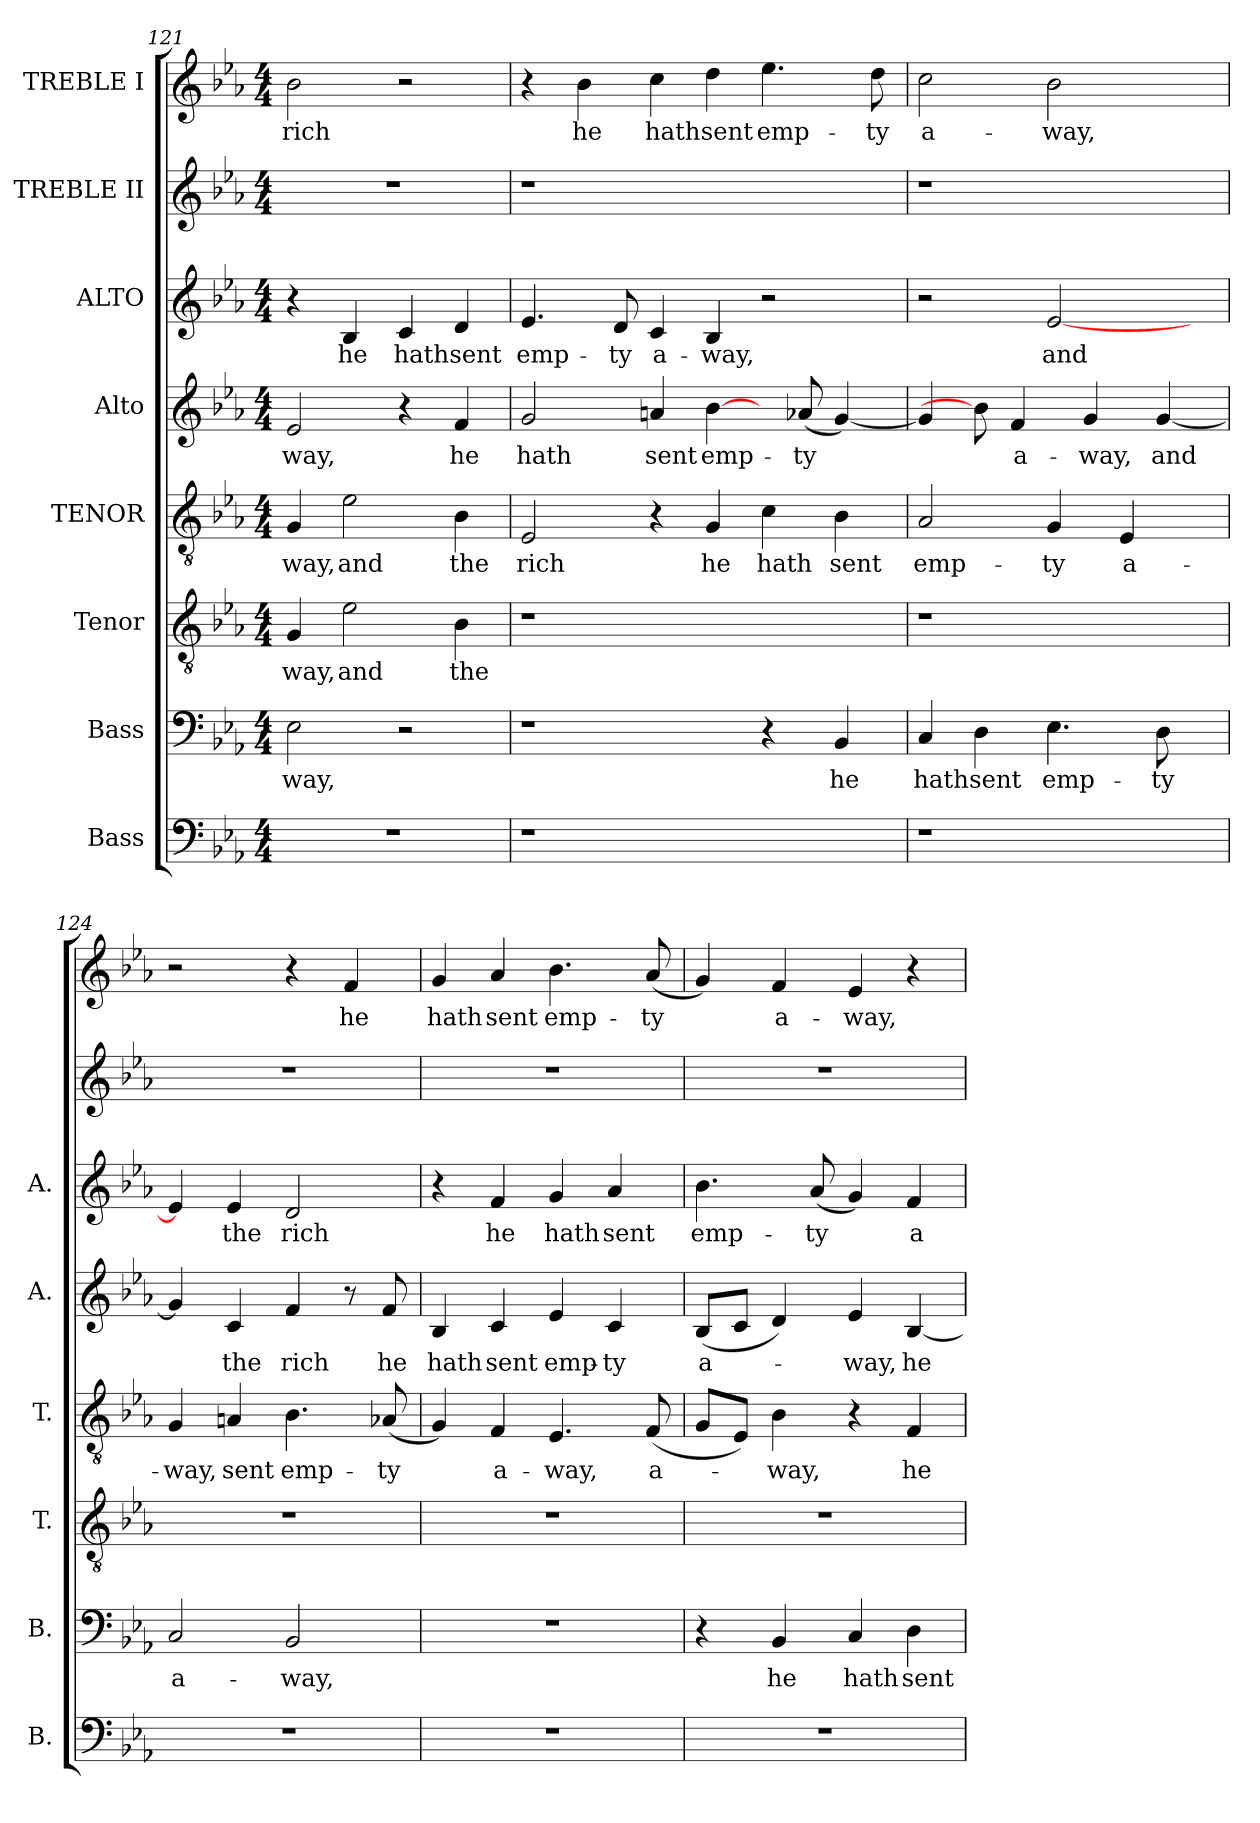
**kern	**kern	**text	**kern	**text	**kern	**text	**kern	**text	**kern	**text	**kern	**kern	**text
*part8	*part7	*part7	*part6	*part6	*part5	*part5	*part4	*part4	*part3	*part3	*part2	*part1	*part1
*staff8	*staff7	*staff7	*staff6	*staff6	*staff5	*staff5	*staff4	*staff4	*staff3	*staff3	*staff2	*staff1	*staff1
*I"Bass	*I"Bass	*	*I"Tenor	*	*I"TENOR	*	*I"Alto	*	*I"ALTO	*	*I"TREBLE II	*I"TREBLE I	*
*I'B.	*I'B.	*	*I'T.	*	*I'T.	*	*I'A.	*	*I'A.	*	*	*	*
*clefF4	*clefF4	*	*clefGv2	*	*clefGv2	*	*clefG2	*	*clefG2	*	*clefG2	*clefG2	*
*	*	*	*ITrd7c12	*	*ITrd7c12	*	*	*	*	*	*	*	*
*k[b-e-a-]	*k[b-e-a-]	*	*k[b-e-a-]	*	*k[b-e-a-]	*	*k[b-e-a-]	*	*k[b-e-a-]	*	*k[b-e-a-]	*k[b-e-a-]	*
*E-:	*E-:	*	*E-:	*	*E-:	*	*E-:	*	*E-:	*	*E-:	*E-:	*
*M4/4	*M4/4	*	*M4/4	*	*M4/4	*	*M4/4	*	*M4/4	*	*M4/4	*M4/4	*
=121	=121	=121	=121	=121	=121	=121	=121	=121	=121	=121	=121	=121	=121
!	!	!LO:LY:b:color=#000000	!	!	!	!	!	!	!	!	!	!	!
!	!	!	!	!LO:LY:b:color=#000000	!	!	!	!	!	!	!	!	!
!	!	!	!	!	!	!LO:LY:b:color=#000000	!	!	!	!	!	!	!
!	!	!	!	!	!	!	!	!LO:LY:b:color=#000000	!	!	!	!	!
!	!	!	!	!	!	!	!	!	!	!	!	!	!LO:LY:b:color=#000000
1r	2E-i\	-way,	4GGi/	-way,	4GGi/	-way,	2e-i/	-way,	4r	.	1r	2b-i\	rich
!	!	!	!	!LO:LY:b:color=#000000	!	!	!	!	!	!	!	!	!
!	!	!	!	!	!	!LO:LY:b:color=#000000	!	!	!	!	!	!	!
!	!	!	!	!	!	!	!	!	!	!LO:LY:b:color=#000000	!	!	!
.	.	.	2E-i\	and	2E-i\	and	.	.	4B-i/	he	.	.	.
!	!	!	!	!	!	!	!	!	!	!LO:LY:b:color=#000000	!	!	!
.	2r	.	.	.	.	.	4r	.	4ci/	hath	.	2r	.
!	!	!	!	!LO:LY:b:color=#000000	!	!	!	!	!	!	!	!	!
!	!	!	!	!	!	!LO:LY:b:color=#000000	!	!	!	!	!	!	!
!	!	!	!	!	!	!	!	!LO:LY:b:color=#000000	!	!	!	!	!
!	!	!	!	!	!	!	!	!	!	!LO:LY:b:color=#000000	!	!	!
.	.	.	4BB-i\	the	4BB-i\	the	4fi/	he	4di/	sent	.	.	.
!!LO:PB:g=z
=122	=122	=122	=122	=122	=122	=122	=122	=122	=122	=122	=122	=122	=122
!LO:N:vis=1	!	!	!LO:N:vis=1	!	!	!	!	!	!	!	!	!	!
!	!	!	!	!	!	!LO:LY:b:color=#000000	!	!	!	!	!	!	!
!	!	!	!	!	!	!	!	!LO:LY:b:color=#000000	!	!	!	!	!
!	!	!	!	!	!	!	!	!	!	!LO:LY:b:color=#000000	!LO:N:vis=1	!	!
1r	1r	.	1r	.	2EE-i/	rich	2gi/	hath	4.e-i/	emp-	1r	4r	.
!	!	!	!	!	!	!	!	!	!	!	!	!	!LO:LY:b:color=#000000
.	.	.	.	.	.	.	.	.	.	.	.	4b-i\	he
!	!	!	!	!	!	!	!	!	!	!LO:LY:b:color=#000000	!	!	!
.	.	.	.	.	.	.	.	.	8di/	-ty	.	.	.
!	!	!	!	!	!	!	!	!LO:LY:b:color=#000000	!	!	!	!	!
!	!	!	!	!	!	!	!	!	!	!LO:LY:b:color=#000000	!	!	!
!	!	!	!	!	!	!	!	!	!	!	!	!	!LO:LY:b:color=#000000
.	.	.	.	.	4r	.	4ani/	sent	4ci/	a-	.	4cci\	hath
!	!	!	!	!	!	!LO:LY:b:color=#000000	!	!	!	!	!	!	!
!	!	!	!	!	!	!	!	!LO:LY:b:color=#000000	!	!	!	!	!
!	!	!	!	!	!	!	!	!	!	!LO:LY:b:color=#000000	!	!	!
!	!	!	!	!	!	!	!	!	!	!	!	!	!LO:LY:b:color=#000000
.	.	.	.	.	4GGi/	he	[4b-i\	emp-	4B-i/	-way,	.	4ddi\	sent
!	!	!	!	!	!	!LO:LY:b:color=#000000	!	!	!	!	!	!	!
!	!	!	!	!	!	!	!	!	!	!	!	!	!LO:LY:b:color=#000000
2ryy	4r	.	2ryy	.	4Ci\	hath	8ryy	.	2r	.	2ryy	4.ee-i\	emp-
!	!	!	!	!	!	!	!	!LO:LY:b:color=#000000	!	!	!	!	!
.	.	.	.	.	.	.	(8a-Xi/	-ty	.	.	.	.	.
!	!	!LO:LY:b:color=#000000	!	!	!	!	!	!	!	!	!	!	!
!	!	!	!	!	!	!LO:LY:b:color=#000000	!	!	!	!	!	!	!
.	4BB-i/	he	.	.	4BB-i\	sent	[4gi/)	.	.	.	.	.	.
!	!	!	!	!	!	!	!	!	!	!	!	!	!LO:LY:b:color=#000000
.	.	.	.	.	.	.	.	.	.	.	.	8ddi\	-ty
=123	=123	=123	=123	=123	=123	=123	=123	=123	=123	=123	=123	=123	=123
!	!	!LO:LY:b:color=#000000	!	!	!	!	!	!	!	!	!	!	!
!	!	!	!	!	!	!LO:LY:b:color=#000000	!	!	!	!	!	!	!
!	!	!	!	!	!	!	!	!	!	!	!	!	!LO:LY:b:color=#000000
1r	4Ci/	hath	1r	.	2AA-i/	emp-	4gi/]	.	2r	.	1r	2cci\	a-
!	!	!LO:LY:b:color=#000000	!	!	!	!	!	!	!	!	!	!	!
.	4Di\	sent	.	.	.	.	8b-i\]	.	.	.	.	.	.
!	!	!	!	!	!	!	!	!LO:LY:b:color=#000000	!	!	!	!	!
.	.	.	.	.	.	.	4fi/	a-	.	.	.	.	.
!	!	!LO:LY:b:color=#000000	!	!	!	!	!	!	!	!	!	!	!
!	!	!	!	!	!	!LO:LY:b:color=#000000	!	!	!	!	!	!	!
!	!	!	!	!	!	!	!	!	!	!LO:LY:b:color=#000000	!	!	!
!	!	!	!	!	!	!	!	!	!	!	!	!	!LO:LY:b:color=#000000
.	4.E-i\	emp-	.	.	4GGi/	-ty	.	.	[2e-i/	and	.	2b-i\	-way,
!	!	!	!	!	!	!	!	!LO:LY:b:color=#000000	!	!	!	!	!
.	.	.	.	.	.	.	4gi/	-way,	.	.	.	.	.
!	!	!	!	!	!	!LO:LY:b:color=#000000	!	!	!	!	!	!	!
.	.	.	.	.	4EE-i/	a-	.	.	.	.	.	.	.
!	!	!LO:LY:b:color=#000000	!	!	!	!	!	!	!	!	!	!	!
!	!	!	!	!	!	!	!	!LO:LY:b:color=#000000	!	!	!	!	!
.	8Di\	-ty	.	.	.	.	[4gi/	and	.	.	.	.	.
8ryy	8ryy	.	8ryy	.	8ryy	.	.	.	8ryy	.	8ryy	8ryy	.
=124	=124	=124	=124	=124	=124	=124	=124	=124	=124	=124	=124	=124	=124
!	!	!LO:LY:b:color=#000000	!	!	!	!	!	!	!	!	!	!	!
!	!	!	!	!	!	!LO:LY:b:color=#000000	!	!	!	!	!	!	!
1r	2Ci/	a-	1r	.	4GGi/	-way,	4gi/]	.	4e-i/]	.	1r	2r	.
!	!	!	!	!	!	!LO:LY:b:color=#000000	!	!	!	!	!	!	!
!	!	!	!	!	!	!	!	!LO:LY:b:color=#000000	!	!	!	!	!
!	!	!	!	!	!	!	!	!	!	!LO:LY:b:color=#000000	!	!	!
.	.	.	.	.	4AAni/	sent	4ci/	the	4e-i/	the	.	.	.
!	!	!LO:LY:b:color=#000000	!	!	!	!	!	!	!	!	!	!	!
!	!	!	!	!	!	!LO:LY:b:color=#000000	!	!	!	!	!	!	!
!	!	!	!	!	!	!	!	!LO:LY:b:color=#000000	!	!	!	!	!
!	!	!	!	!	!	!	!	!	!	!LO:LY:b:color=#000000	!	!	!
.	2BB-i/	-way,	.	.	4.BB-i\	emp-	4fi/	rich	2di/	rich	.	4r	.
!	!	!	!	!	!	!	!	!	!	!	!	!	!LO:LY:b:color=#000000
.	.	.	.	.	.	.	8r	.	.	.	.	4fi/	he
!	!	!	!	!	!	!LO:LY:b:color=#000000	!	!	!	!	!	!	!
!	!	!	!	!	!	!	!	!LO:LY:b:color=#000000	!	!	!	!	!
.	.	.	.	.	(8AA-Xi/	-ty	8fi/	he	.	.	.	.	.
=125	=125	=125	=125	=125	=125	=125	=125	=125	=125	=125	=125	=125	=125
!	!	!	!	!	!	!	!	!LO:LY:b:color=#000000	!	!	!	!	!
!	!	!	!	!	!	!	!	!	!	!	!	!	!LO:LY:b:color=#000000
1r	1r	.	1r	.	4GGi/)	.	4B-i/	hath	4r	.	1r	4gi/	hath
!	!	!	!	!	!	!LO:LY:b:color=#000000	!	!	!	!	!	!	!
!	!	!	!	!	!	!	!	!LO:LY:b:color=#000000	!	!	!	!	!
!	!	!	!	!	!	!	!	!	!	!LO:LY:b:color=#000000	!	!	!
!	!	!	!	!	!	!	!	!	!	!	!	!	!LO:LY:b:color=#000000
.	.	.	.	.	4FFi/	a-	4ci/	sent	4fi/	he	.	4a-i/	sent
!	!	!	!	!	!	!LO:LY:b:color=#000000	!	!	!	!	!	!	!
!	!	!	!	!	!	!	!	!LO:LY:b:color=#000000	!	!	!	!	!
!	!	!	!	!	!	!	!	!	!	!LO:LY:b:color=#000000	!	!	!
!	!	!	!	!	!	!	!	!	!	!	!	!	!LO:LY:b:color=#000000
.	.	.	.	.	4.EE-i/	-way,	4e-i/	emp-	4gi/	hath	.	4.b-i\	emp-
!	!	!	!	!	!	!	!	!LO:LY:b:color=#000000	!	!	!	!	!
!	!	!	!	!	!	!	!	!	!	!LO:LY:b:color=#000000	!	!	!
.	.	.	.	.	.	.	4ci/	-ty	4a-i/	sent	.	.	.
!	!	!	!	!	!	!LO:LY:b:color=#000000	!	!	!	!	!	!	!
!	!	!	!	!	!	!	!	!	!	!	!	!	!LO:LY:b:color=#000000
.	.	.	.	.	(8FFi/	a-	.	.	.	.	.	(8a-i/	-ty
!!LO:LB:g=z
=126	=126	=126	=126	=126	=126	=126	=126	=126	=126	=126	=126	=126	=126
!	!	!	!	!	!	!	!	!LO:LY:b:color=#000000	!	!	!	!	!
!	!	!	!	!	!	!	!	!	!	!LO:LY:b:color=#000000	!	!	!
1r	4r	.	1r	.	8GGi/L	.	(8B-i/L	a-	4.b-i\	emp-	1r	4gi/)	.
.	.	.	.	.	8EE-i/J)	.	8ci/J	.	.	.	.	.	.
!	!	!LO:LY:b:color=#000000	!	!	!	!	!	!	!	!	!	!	!
!	!	!	!	!	!	!LO:LY:b:color=#000000	!	!	!	!	!	!	!
!	!	!	!	!	!	!	!	!	!	!	!	!	!LO:LY:b:color=#000000
.	4BB-i/	he	.	.	4BB-i\	-way,	4di/)	.	.	.	.	4fi/	a-
!	!	!	!	!	!	!	!	!	!	!LO:LY:b:color=#000000	!	!	!
.	.	.	.	.	.	.	.	.	(8a-i/	-ty	.	.	.
!	!	!LO:LY:b:color=#000000	!	!	!	!	!	!	!	!	!	!	!
!	!	!	!	!	!	!	!	!LO:LY:b:color=#000000	!	!	!	!	!
!	!	!	!	!	!	!	!	!	!	!	!	!	!LO:LY:b:color=#000000
.	4Ci/	hath	.	.	4r	.	4e-i/	-way,	4gi/)	.	.	4e-i/	-way,
!	!	!LO:LY:b:color=#000000	!	!	!	!	!	!	!	!	!	!	!
!	!	!	!	!	!	!LO:LY:b:color=#000000	!	!	!	!	!	!	!
!	!	!	!	!	!	!	!	!LO:LY:b:color=#000000	!	!	!	!	!
!	!	!	!	!	!	!	!	!	!	!LO:LY:b:color=#000000	!	!	!
.	4Di\	sent	.	.	4FFi/	he	[4B-i/	he	4fi/	a-	.	4r	.
=	=	=	=	=	=	=	=	=	=	=	=	=	=
*-	*-	*-	*-	*-	*-	*-	*-	*-	*-	*-	*-	*-	*-
